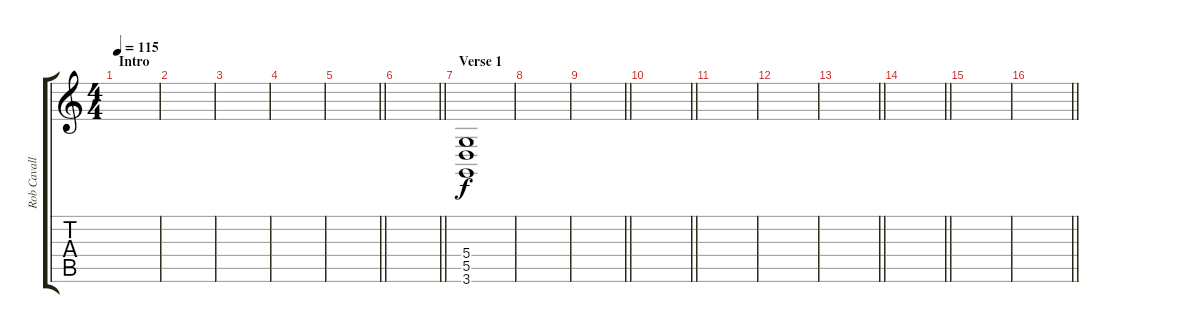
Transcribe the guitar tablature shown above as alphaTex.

\track ("Rob Cavallo" "Rob Cavall") {instrument electricgrandpiano}
\staff {score tabs}
\tuning (E4 B3 G3 D3 A2 E2) {hide}
\ts (4 4)
\section ("" "Intro")
\tempo 115
\tempo 105
\tempo 115
\clef g2
\ks c
|
|
|
|
\barLineRight lightlight
|
\barLineRight lightlight
|
\section ("" "Verse 1")
(5.4 5.5 3.6).1 |
|
\barLineRight lightlight
|
\barLineRight lightlight
|
|
|
\barLineRight lightlight
|
\barLineRight lightlight
|
|
\barLineRight lightlight
